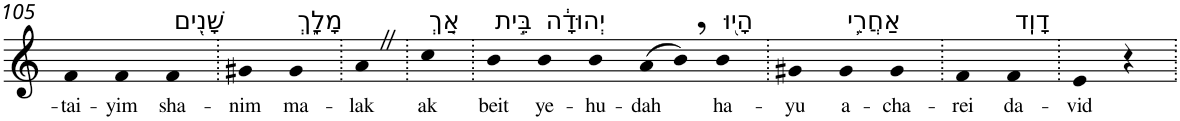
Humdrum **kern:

**kern	**text
*part1	*part1
*staff1	*staff1
*I"Piano	*
*I'Pno	*
!!LO:PB:g=z
*clefG2	*
*k[]	*
=105	=105
!	!LO:LY:b
4f	-tai-
!	!LO:LY:b
4f	-yim
!LO:TX:a:t=שָׁנִ֖ים	!
!	!LO:LY:b
4f	sha-
=106.	=106.
!	!LO:LY:b
4g#X	-nim
!LO:TX:a:t=מָלָ֑ךְ	!
!	!LO:LY:b
4g#	ma-
=107.	=107.
!	!LO:LY:b
4aZ	-lak
=108.	=108.
!LO:TX:a:t=אַ֚ךְ	!
!	!LO:LY:b
4cc	ak
=109.	=109.
!LO:TX:a:t=בֵּ֣ית	!
!	!LO:LY:b
4b	beit
!LO:TX:a:t=יְהוּדָ֔ה	!
!	!LO:LY:b
4b	ye-
!	!LO:LY:b
4b	-hu-
!	!LO:LY:b
(>8a	-dah
8b,)	.
!LO:TX:a:t=הָי֖וּ	!
!	!LO:LY:b
4b	ha-
=110.	=110.
!	!LO:LY:b
4g#X	-yu
!LO:TX:a:t=אַחֲרֵ֥י	!
!	!LO:LY:b
4g#	a-
!	!LO:LY:b
4g#	-cha-
=111.	=111.
!	!LO:LY:b
4f	-rei
!LO:TX:a:t=דָוִֽד	!
!	!LO:LY:b
4f	da-
=112.	=112.
!	!LO:LY:b
4e	-vid
4r	.
=.	=.
*-	*-
